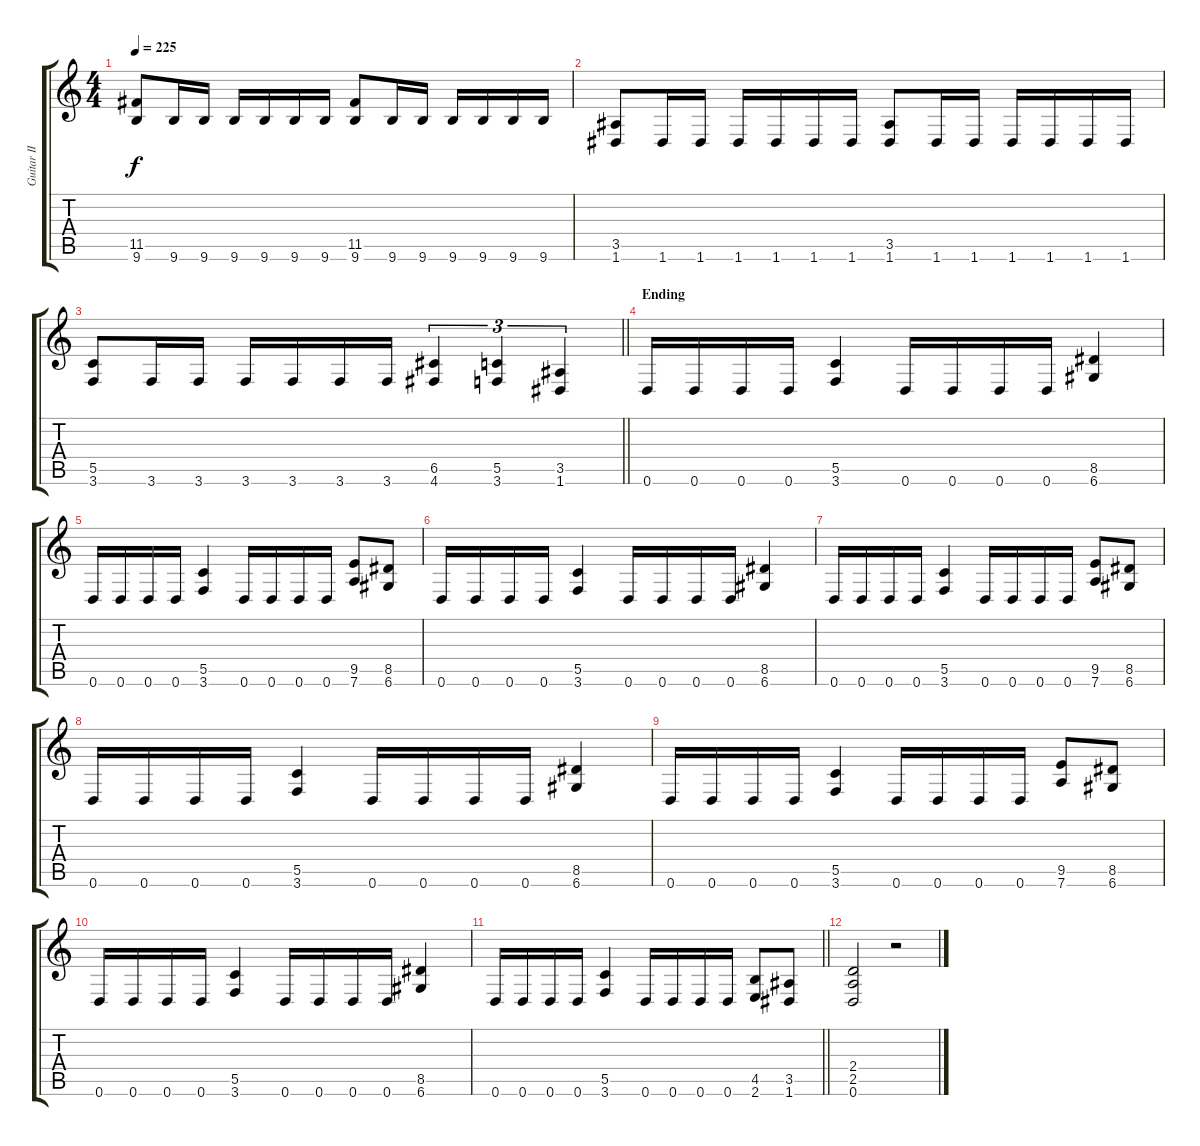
\track ("Guitar II" "Guitar II") {instrument distortionguitar}
\staff {score tabs}
\tuning (D4 A3 F3 C3 G2 D2) {hide}
\ts (4 4)
\tempo 225
\clef g2
\ks c
(11.5 9.6).8{dy f} 9.6.16 9.6.16 9.6.16 9.6.16 9.6.16 9.6.16 (11.5 9.6).8 9.6.16 9.6.16 9.6.16 9.6.16 9.6.16 9.6.16 |
(3.5 1.6).8 1.6.16 1.6.16 1.6.16 1.6.16 1.6.16 1.6.16 (3.5 1.6).8 1.6.16 1.6.16 1.6.16 1.6.16 1.6.16 1.6.16 |
\barLineRight lightlight
(5.5 3.6).8 3.6.16 3.6.16 3.6.16 3.6.16 3.6.16 3.6.16 (6.5 4.6).4{tu (3 2)} (5.5 3.6).4{tu (3 2)} (3.5 1.6).4{tu (3 2)} |
\section ("" "Ending")
0.6.16 0.6.16 0.6.16 0.6.16 (5.5 3.6).4 0.6.16 0.6.16 0.6.16 0.6.16 (8.5 6.6).4 |
0.6.16 0.6.16 0.6.16 0.6.16 (5.5 3.6).4 0.6.16 0.6.16 0.6.16 0.6.16 (9.5 7.6).8 (8.5 6.6).8 |
0.6.16 0.6.16 0.6.16 0.6.16 (5.5 3.6).4 0.6.16 0.6.16 0.6.16 0.6.16 (8.5 6.6).4 |
0.6.16 0.6.16 0.6.16 0.6.16 (5.5 3.6).4 0.6.16 0.6.16 0.6.16 0.6.16 (9.5 7.6).8 (8.5 6.6).8 |
0.6.16 0.6.16 0.6.16 0.6.16 (5.5 3.6).4 0.6.16 0.6.16 0.6.16 0.6.16 (8.5 6.6).4 |
0.6.16 0.6.16 0.6.16 0.6.16 (5.5 3.6).4 0.6.16 0.6.16 0.6.16 0.6.16 (9.5 7.6).8 (8.5 6.6).8 |
0.6.16 0.6.16 0.6.16 0.6.16 (5.5 3.6).4 0.6.16 0.6.16 0.6.16 0.6.16 (8.5 6.6).4 |
\barLineRight lightlight
0.6.16 0.6.16 0.6.16 0.6.16 (5.5 3.6).4 0.6.16 0.6.16 0.6.16 0.6.16 (4.5 2.6).8 (3.5 1.6).8 |
(2.4 2.5 0.6).2 r.2
